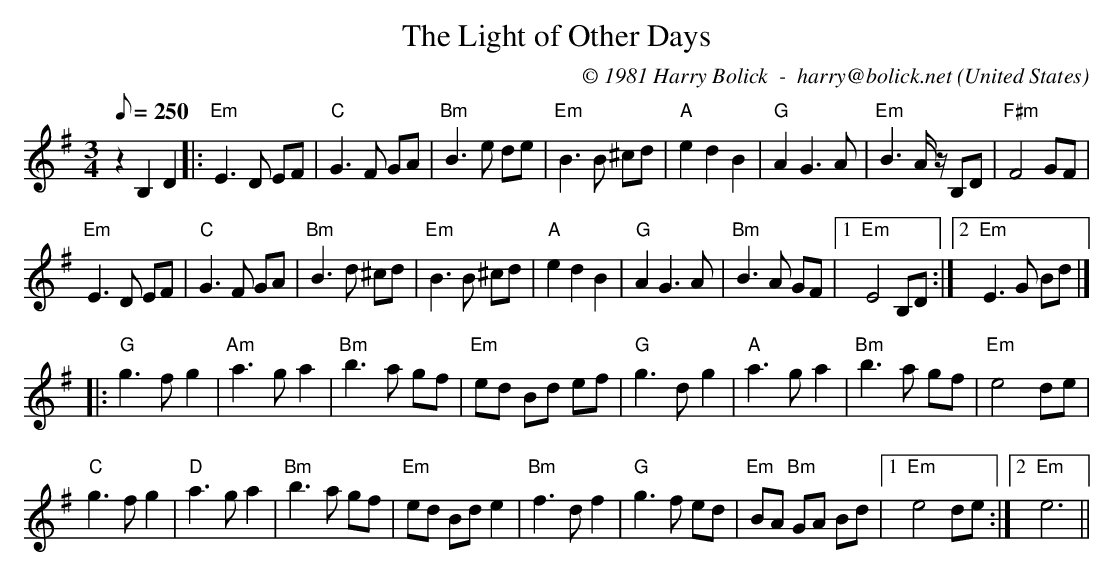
X:1
T:The Light of Other Days
C:© 1981 Harry Bolick  -  harry@bolick.net
O:United States
M:3/4
L:1/8
Q:250
K:Em
z2 B,2 D2 |: "Em" E3 D EF | "C" G3 F GA | "Bm" B3 e de | "Em" B3 B ^cd |\
"A" e2 d2 B2 | "G" A2 G3 A | "Em" B3 A/2 z/2 B,D | "F#m" F4 GF |
"Em" E3 D EF | "C" G3 F GA | "Bm" B3 d ^cd | "Em" B3 B ^cd |\
"A" e2 d2 B2 | "G" A2 G3 A | "Bm" B3 A GF | [1 "Em" E4 B,D :| [2 "Em" E3 G Bd |]
|: "G" g3 f g2 | "Am" a3 g a2 | "Bm" b3 a gf | "Em" ed Bd ef |\
"G" g3 dg2 | "A" a3 g a2 | "Bm" b3 a gf | "Em" e4 de |
 "C" g3 f g2 | "D" a3 g a2 | "Bm" b3 a gf | "Em" ed Bd e2 |\
"Bm" f3 d f2 | "G" g3 f ed | "Em" BA "Bm" GA Bd | [1 "Em"e4 de :| [2 "Em" e6 ||
